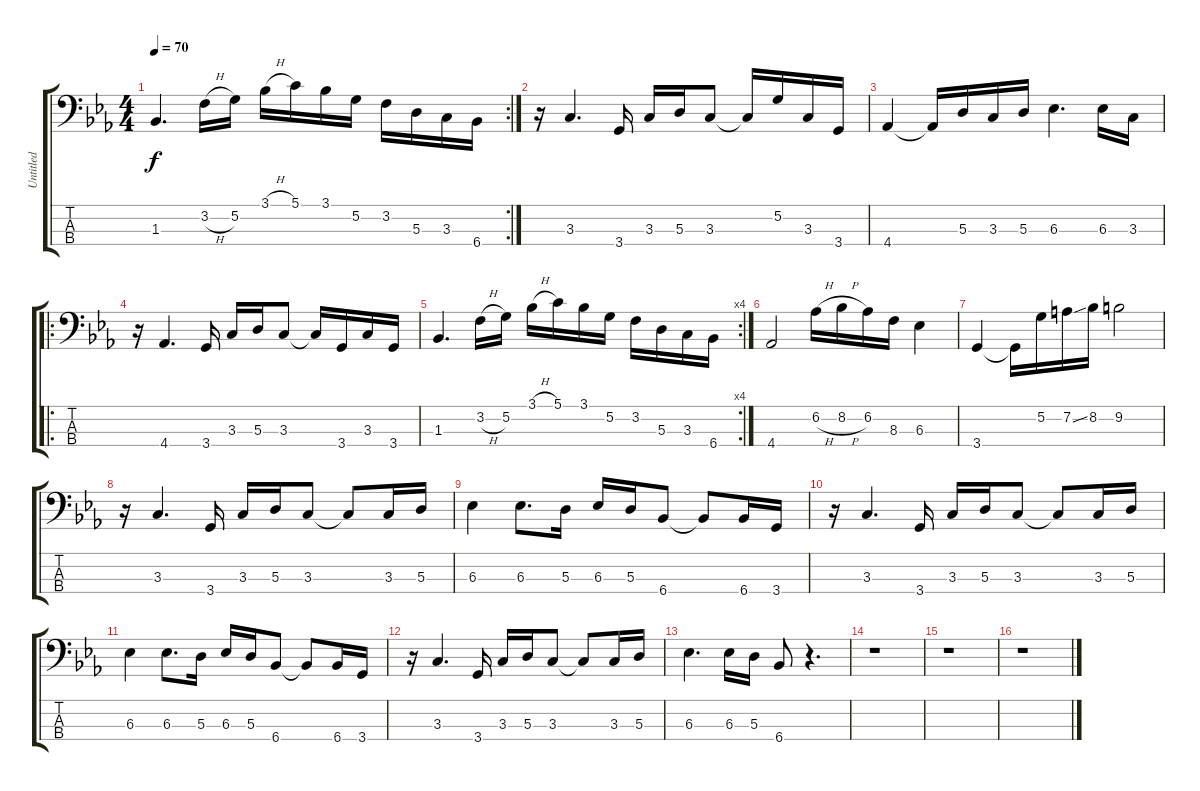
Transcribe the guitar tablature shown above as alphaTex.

\track ("Untitled" "Untitled") {instrument electricbassfinger}
\staff {score tabs}
\tuning (G2 D2 A1 E1) {hide}
\rc 2
\ts (4 4)
\tempo 70
\clef f4
\ks eb
1.3.4{d dy f} 3.2{h}.16 5.2.16 3.1{h}.16 5.1.16 3.1.16 5.2.16 3.2.16 5.3.16 3.3.16 6.4.16 |
r.16 3.3.4{d} 3.4.16 3.3.16 5.3.16 3.3.8 3.3{t}.16 5.2.16 3.3.16 3.4.16 |
4.4.4 4.4{t}.16 5.3.16 3.3.16 5.3.16 6.3.4{d} 6.3.16 3.3.16 |
\ro
r.16 4.4.4{d} 3.4.16 3.3.16 5.3.16 3.3.8 3.3{t}.16 3.4.16 3.3.16 3.4.16 |
\rc 4
1.3.4{d} 3.2{h}.16 5.2.16 3.1{h}.16 5.1.16 3.1.16 5.2.16 3.2.16 5.3.16 3.3.16 6.4.16 |
4.4.2 6.2{h}.16 8.2{h}.16 6.2.16 8.3.16 6.3.4 |
3.4.4 3.4{t}.16 5.2.16 7.2{ss}.16 8.2.16 9.2.2 |
r.16 3.3.4{d} 3.4.16 3.3.16 5.3.16 3.3.8 3.3{t}.8 3.3.16 5.3.16 |
6.3.4 6.3.8{d} 5.3.16 6.3.16 5.3.16 6.4.8 6.4{t}.8 6.4.16 3.4.16 |
r.16 3.3.4{d} 3.4.16 3.3.16 5.3.16 3.3.8 3.3{t}.8 3.3.16 5.3.16 |
6.3.4 6.3.8{d} 5.3.16 6.3.16 5.3.16 6.4.8 6.4{t}.8 6.4.16 3.4.16 |
r.16 3.3.4{d} 3.4.16 3.3.16 5.3.16 3.3.8 3.3{t}.8 3.3.16 5.3.16 |
6.3.4{d} 6.3.16 5.3.16 6.4.8 r.4{d} |
r.1 |
r.1 |
r.1
